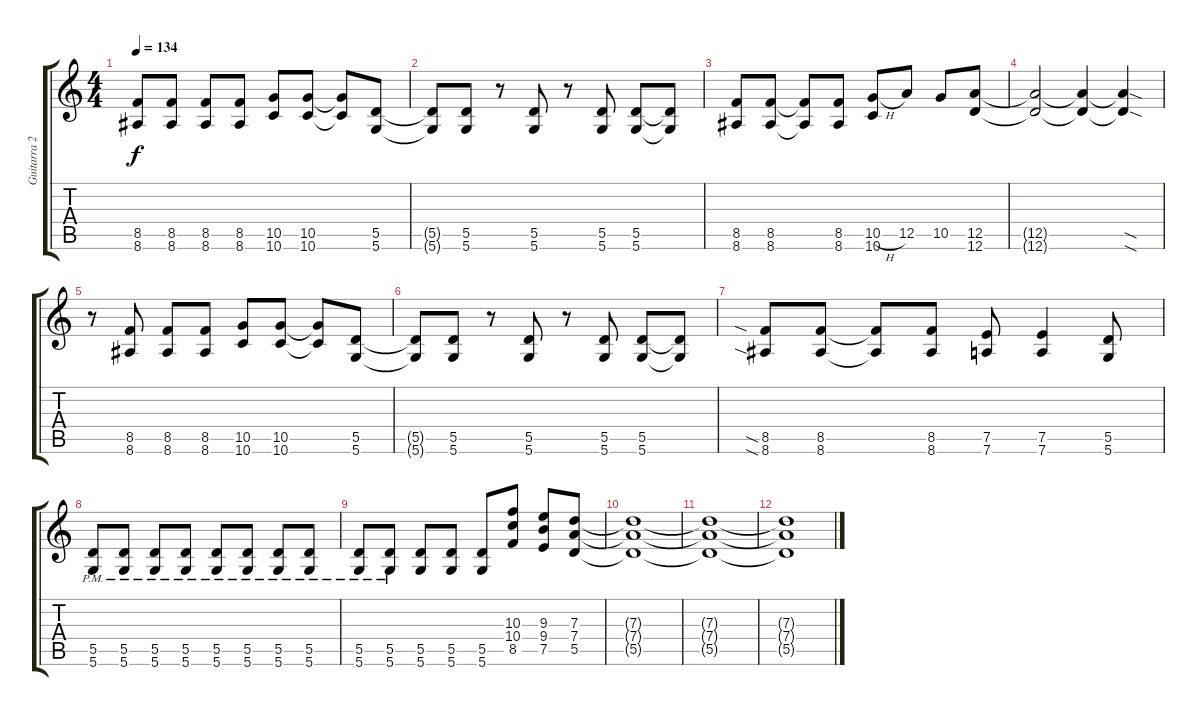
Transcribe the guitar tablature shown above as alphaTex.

\track ("Guitarra 2 [Brad Whitford]" "Guitarra 2") {instrument distortionguitar}
\staff {score tabs}
\tuning (E4 B3 G3 D3 A2 D2) {hide}
\ts (4 4)
\tempo 134
\clef g2
\ks c
(8.5{t} 8.6{t}).8{dy f} (8.5 8.6).8 (8.5 8.6).8 (8.5 8.6).8 (10.5 10.6).8 (10.5 10.6).8 (10.5{t} 10.6{t}).8 (5.5 5.6).8 |
(5.5{t} 5.6{t}).8 (5.5 5.6).8 r.8 (5.5 5.6).8 r.8 (5.5 5.6).8 (5.5 5.6).8 (5.5{t} 5.6{t}).8 |
(8.5 8.6).8 (8.5 8.6).8 (8.5{t} 8.6{t}).8 (8.5 8.6).8 (10.5{h} 10.6).8 12.5.8 10.5.8 (12.5 12.6).8 |
(12.5{t} 12.6{t}).2 (12.5{t} 12.6{t}).4 (12.5{sod t} 12.6{sod t}).4 |
r.8 (8.5 8.6).8 (8.5 8.6).8 (8.5 8.6).8 (10.5 10.6).8 (10.5 10.6).8 (10.5{t} 10.6{t}).8 (5.5 5.6).8 |
(5.5{t} 5.6{t}).8 (5.5 5.6).8 r.8 (5.5 5.6).8 r.8 (5.5 5.6).8 (5.5 5.6).8 (5.5{t} 5.6{t}).8 |
(8.5{sia} 8.6{sia}).8 (8.5 8.6).8 (8.5{t} 8.6{t}).8 (8.5 8.6).8 (7.5 7.6).8 (7.5 7.6).4 (5.5 5.6).8 |
(5.5{pm} 5.6{pm}).8 (5.5{pm} 5.6{pm}).8 (5.5{pm} 5.6{pm}).8 (5.5{pm} 5.6{pm}).8 (5.5{pm} 5.6{pm}).8 (5.5{pm} 5.6{pm}).8 (5.5{pm} 5.6{pm}).8 (5.5{pm} 5.6{pm}).8 |
(5.5{pm} 5.6{pm}).8 (5.5{pm} 5.6).8 (5.5 5.6).8 (5.5 5.6).8 (5.5 5.6).8 (10.3 10.4 8.5).8 (9.3 9.4 7.5).8 (7.3 7.4 5.5).8 |
(7.3{t} 7.4{t} 5.5{t}).1 |
(7.3{t} 7.4{t} 5.5{t}).1 |
(7.3{t} 7.4{t} 5.5{t}).1
